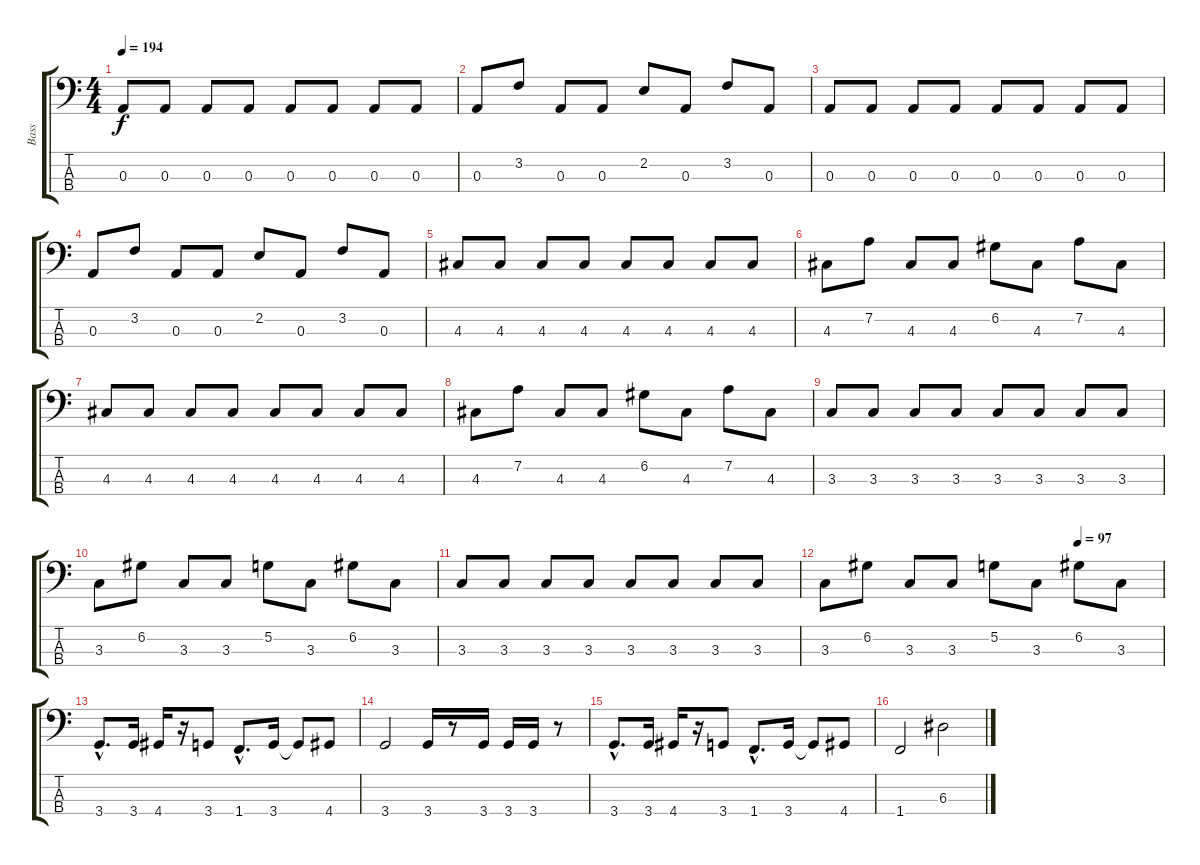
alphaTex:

\track ("Bass" "Bass") {instrument electricbassfinger}
\staff {score tabs}
\tuning (G2 D2 A1 E1) {hide}
\ts (4 4)
\tempo 194
\clef f4
\ks c
0.3.8{dy f} 0.3.8 0.3.8 0.3.8 0.3.8 0.3.8 0.3.8 0.3.8 |
0.3.8 3.2.8 0.3.8 0.3.8 2.2.8 0.3.8 3.2.8 0.3.8 |
0.3.8 0.3.8 0.3.8 0.3.8 0.3.8 0.3.8 0.3.8 0.3.8 |
0.3.8 3.2.8 0.3.8 0.3.8 2.2.8 0.3.8 3.2.8 0.3.8 |
4.3.8 4.3.8 4.3.8 4.3.8 4.3.8 4.3.8 4.3.8 4.3.8 |
4.3.8 7.2.8 4.3.8 4.3.8 6.2.8 4.3.8 7.2.8 4.3.8 |
4.3.8 4.3.8 4.3.8 4.3.8 4.3.8 4.3.8 4.3.8 4.3.8 |
4.3.8 7.2.8 4.3.8 4.3.8 6.2.8 4.3.8 7.2.8 4.3.8 |
3.3.8 3.3.8 3.3.8 3.3.8 3.3.8 3.3.8 3.3.8 3.3.8 |
3.3.8 6.2.8 3.3.8 3.3.8 5.2.8 3.3.8 6.2.8 3.3.8 |
3.3.8 3.3.8 3.3.8 3.3.8 3.3.8 3.3.8 3.3.8 3.3.8 |
\tempo (97 0.75)
3.3.8 6.2.8 3.3.8 3.3.8 5.2.8 3.3.8 6.2.8 3.3.8 |
3.4{hac}.8{d} 3.4.16 4.4.16 r.16 3.4.8 1.4{hac}.8{d} 3.4.16 3.4{t}.8 4.4.8 |
3.4.2 3.4.16 r.8 3.4.16 3.4.16 3.4.16 r.8 |
3.4{hac}.8{d} 3.4.16 4.4.16 r.16 3.4.8 1.4{hac}.8{d} 3.4.16 3.4{t}.8 4.4.8 |
1.4.2 6.3.2
